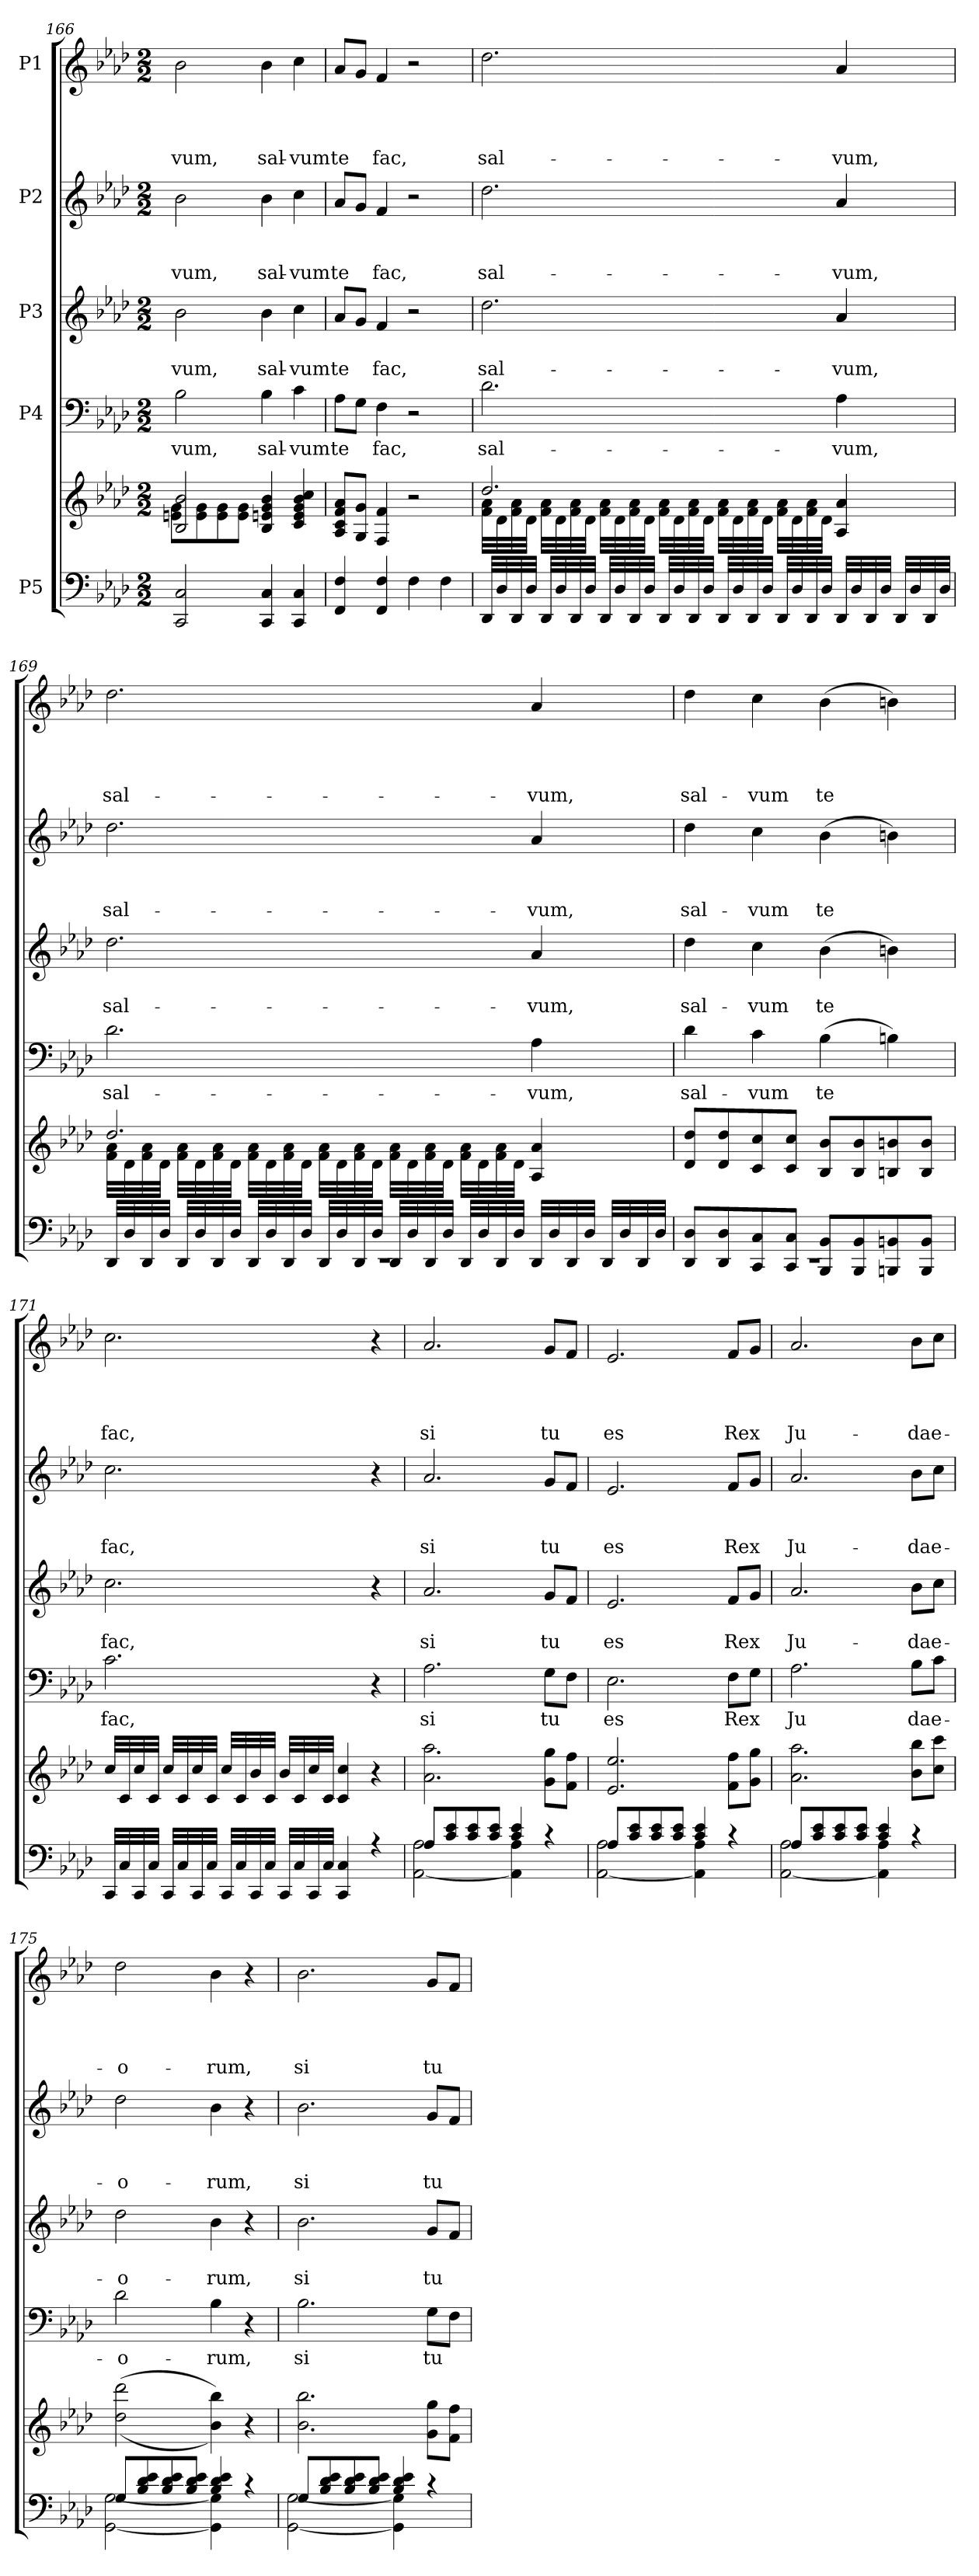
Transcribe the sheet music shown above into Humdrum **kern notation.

**kern	**kern	**kern	**text	**kern	**text	**text	**kern	**text	**text	**text	**kern	**text	**text	**text	**text
*part5	*part5	*part4	*part4	*part3	*part3	*part3	*part2	*part2	*part2	*part2	*part1	*part1	*part1	*part1	*part1
*staff6	*staff5	*staff4	*staff4	*staff3	*staff3	*staff3	*staff2	*staff2	*staff2	*staff2	*staff1	*staff1	*staff1	*staff1	*staff1
*I"P5	*	*I"P4	*	*I"P3	*	*	*I"P2	*	*	*	*I"P1	*	*	*	*
*clefF4	*clefG2	*clefF4	*	*clefG2	*	*	*clefG2	*	*	*	*clefG2	*	*	*	*
*k[b-e-a-d-]	*k[b-e-a-d-]	*k[b-e-a-d-]	*	*k[b-e-a-d-]	*	*	*k[b-e-a-d-]	*	*	*	*k[b-e-a-d-]	*	*	*	*
*A-:	*A-:	*A-:	*	*A-:	*	*	*A-:	*	*	*	*A-:	*	*	*	*
*M2/2	*M2/2	*M2/2	*	*M2/2	*	*	*M2/2	*	*	*	*M2/2	*	*	*	*
=166	=166	=166	=166	=166	=166	=166	=166	=166	=166	=166	=166	=166	=166	=166	=166
*^	*^	*	*	*	*	*	*	*	*	*	*	*	*	*	*
*	*	*	*^	*	*	*	*	*	*	*	*	*	*	*	*	*	*
!	!	!	!	!	!	!LO:LY:b	!	!	!LO:LY:b	!	!	!	!LO:LY:b	!	!	!	!	!LO:LY:b
2CC/ 2C/	1ryy	2B-/ 2b-/	8en\ 8g\L	1ryy	2B-\	-vum,	2b-\	.	-vum,	2b-\	.	.	-vum,	2b-\	.	.	.	-vum,
.	.	.	8e\ 8g\	.	.	.	.	.	.	.	.	.	.	.	.	.	.	.
.	.	.	8e\ 8g\	.	.	.	.	.	.	.	.	.	.	.	.	.	.	.
.	.	.	8e\ 8g\J	.	.	.	.	.	.	.	.	.	.	.	.	.	.	.
!	!	!	!	!	!	!LO:LY:b	!	!	!LO:LY:b	!	!	!	!LO:LY:b	!	!	!	!	!LO:LY:b
4CC/ 4C/	.	4B-/ 4eni/ 4g/ 4b-/	2ryy	.	4B-\	sal-	4b-\	.	sal-	4b-\	.	.	sal-	4b-\	.	.	.	sal-
!	!	!	!	!	!	!LO:LY:b	!	!	!LO:LY:b	!	!	!	!LO:LY:b	!	!	!	!	!LO:LY:b
4CC/ 4C/	.	4c/ 4e/ 4g/ 4b-/ 4cc/	.	.	4c\	-vum	4cc\	.	-vum	4cc\	.	.	-vum	4cc\	.	.	.	-vum
=167	=167	=167	=167	=167	=167	=167	=167	=167	=167	=167	=167	=167	=167	=167	=167	=167	=167	=167
!	!	!	!	!	!	!LO:LY:b	!	!	!LO:LY:b	!	!	!	!LO:LY:b	!	!	!	!	!LO:LY:b
4FF/ 4F/	1ryy	8A-/ 8c/ 8f/ 8a-/L	1ryy	1ryy	8A-\L	te	8a-/L	.	te	8a-/L	.	.	te	8a-/L	.	.	.	te
.	.	8G/ 8g/J	.	.	8G\J	.	8g/J	.	.	8g/J	.	.	.	8g/J	.	.	.	.
!	!	!	!	!	!	!LO:LY:b	!	!	!LO:LY:b	!	!	!	!LO:LY:b	!	!	!	!	!LO:LY:b
4FF/ 4F/	.	4F/ 4f/	.	.	4F\	fac,	4f/	.	fac,	4f/	.	.	fac,	4f/	.	.	.	fac,
4F\	.	2r	.	.	2r	.	2r	.	.	2r	.	.	.	2r	.	.	.	.
4F\	.	.	.	.	.	.	.	.	.	.	.	.	.	.	.	.	.	.
!!LO:PB:g=z
=168	=168	=168	=168	=168	=168	=168	=168	=168	=168	=168	=168	=168	=168	=168	=168	=168	=168	=168
!	!	!	!	!	!	!LO:LY:b	!	!	!LO:LY:b	!	!	!	!LO:LY:b	!	!	!	!	!LO:LY:b
32DD-/LLL	1ryy	2.dd-/	32f\ 32a-\LLL	1ryy	2.d-\	sal-	2.dd-\	.	sal-	2.dd-\	.	.	sal-	2.dd-\	.	.	.	sal-
32D-/	.	.	32d-\	.	.	.	.	.	.	.	.	.	.	.	.	.	.	.
32DD-/	.	.	32f\ 32a-\	.	.	.	.	.	.	.	.	.	.	.	.	.	.	.
32D-/JJJ	.	.	32d-\JJJ	.	.	.	.	.	.	.	.	.	.	.	.	.	.	.
32DD-/LLL	.	.	32f\ 32a-\LLL	.	.	.	.	.	.	.	.	.	.	.	.	.	.	.
32D-/	.	.	32d-\	.	.	.	.	.	.	.	.	.	.	.	.	.	.	.
32DD-/	.	.	32f\ 32a-\	.	.	.	.	.	.	.	.	.	.	.	.	.	.	.
32D-/JJJ	.	.	32d-\JJJ	.	.	.	.	.	.	.	.	.	.	.	.	.	.	.
32DD-/LLL	.	.	32f\ 32a-\LLL	.	.	.	.	.	.	.	.	.	.	.	.	.	.	.
32D-/	.	.	32d-\	.	.	.	.	.	.	.	.	.	.	.	.	.	.	.
32DD-/	.	.	32f\ 32a-\	.	.	.	.	.	.	.	.	.	.	.	.	.	.	.
32D-/JJJ	.	.	32d-\JJJ	.	.	.	.	.	.	.	.	.	.	.	.	.	.	.
32DD-/LLL	.	.	32f\ 32a-\LLL	.	.	.	.	.	.	.	.	.	.	.	.	.	.	.
32D-/	.	.	32d-\	.	.	.	.	.	.	.	.	.	.	.	.	.	.	.
32DD-/	.	.	32f\ 32a-\	.	.	.	.	.	.	.	.	.	.	.	.	.	.	.
32D-/JJJ	.	.	32d-\JJJ	.	.	.	.	.	.	.	.	.	.	.	.	.	.	.
32DD-/LLL	.	.	32f\ 32a-\LLL	.	.	.	.	.	.	.	.	.	.	.	.	.	.	.
32D-/	.	.	32d-\	.	.	.	.	.	.	.	.	.	.	.	.	.	.	.
32DD-/	.	.	32f\ 32a-\	.	.	.	.	.	.	.	.	.	.	.	.	.	.	.
32D-/JJJ	.	.	32d-\JJJ	.	.	.	.	.	.	.	.	.	.	.	.	.	.	.
32DD-/LLL	.	.	32f\ 32a-\LLL	.	.	.	.	.	.	.	.	.	.	.	.	.	.	.
32D-/	.	.	32d-\	.	.	.	.	.	.	.	.	.	.	.	.	.	.	.
32DD-/	.	.	32f\ 32a-\	.	.	.	.	.	.	.	.	.	.	.	.	.	.	.
32D-/JJJ	.	.	32d-\JJJ	.	.	.	.	.	.	.	.	.	.	.	.	.	.	.
!	!	!	!	!	!	!LO:LY:b	!	!	!LO:LY:b	!	!	!	!LO:LY:b	!	!	!	!	!LO:LY:b
32DD-/LLL	.	4A-/ 4a-/	4ryy	.	4A-\	-vum,	4a-/	.	-vum,	4a-/	.	.	-vum,	4a-/	.	.	.	-vum,
32D-/	.	.	.	.	.	.	.	.	.	.	.	.	.	.	.	.	.	.
32DD-/	.	.	.	.	.	.	.	.	.	.	.	.	.	.	.	.	.	.
32D-/JJJ	.	.	.	.	.	.	.	.	.	.	.	.	.	.	.	.	.	.
32DD-/LLL	.	.	.	.	.	.	.	.	.	.	.	.	.	.	.	.	.	.
32D-/	.	.	.	.	.	.	.	.	.	.	.	.	.	.	.	.	.	.
32DD-/	.	.	.	.	.	.	.	.	.	.	.	.	.	.	.	.	.	.
32D-/JJJ	.	.	.	.	.	.	.	.	.	.	.	.	.	.	.	.	.	.
!!LO:LB:g=z
=169	=169	=169	=169	=169	=169	=169	=169	=169	=169	=169	=169	=169	=169	=169	=169	=169	=169	=169
!	!	!	!	!	!	!LO:LY:b	!	!	!LO:LY:b	!	!	!	!LO:LY:b	!	!	!	!	!LO:LY:b
32DD-/LLL	1rEE	2.dd-/	32f\ 32a-\LLL	1ryy	2.d-\	sal-	2.dd-\	.	sal-	2.dd-\	.	.	sal-	2.dd-\	.	.	.	sal-
32D-/	.	.	32d-\	.	.	.	.	.	.	.	.	.	.	.	.	.	.	.
32DD-/	.	.	32f\ 32a-\	.	.	.	.	.	.	.	.	.	.	.	.	.	.	.
32D-/JJJ	.	.	32d-\JJJ	.	.	.	.	.	.	.	.	.	.	.	.	.	.	.
32DD-/LLL	.	.	32f\ 32a-\LLL	.	.	.	.	.	.	.	.	.	.	.	.	.	.	.
32D-/	.	.	32d-\	.	.	.	.	.	.	.	.	.	.	.	.	.	.	.
32DD-/	.	.	32f\ 32a-\	.	.	.	.	.	.	.	.	.	.	.	.	.	.	.
32D-/JJJ	.	.	32d-\JJJ	.	.	.	.	.	.	.	.	.	.	.	.	.	.	.
32DD-/LLL	.	.	32f\ 32a-\LLL	.	.	.	.	.	.	.	.	.	.	.	.	.	.	.
32D-/	.	.	32d-\	.	.	.	.	.	.	.	.	.	.	.	.	.	.	.
32DD-/	.	.	32f\ 32a-\	.	.	.	.	.	.	.	.	.	.	.	.	.	.	.
32D-/JJJ	.	.	32d-\JJJ	.	.	.	.	.	.	.	.	.	.	.	.	.	.	.
32DD-/LLL	.	.	32f\ 32a-\LLL	.	.	.	.	.	.	.	.	.	.	.	.	.	.	.
32D-/	.	.	32d-\	.	.	.	.	.	.	.	.	.	.	.	.	.	.	.
32DD-/	.	.	32f\ 32a-\	.	.	.	.	.	.	.	.	.	.	.	.	.	.	.
32D-/JJJ	.	.	32d-\JJJ	.	.	.	.	.	.	.	.	.	.	.	.	.	.	.
32DD-/LLL	.	.	32f\ 32a-\LLL	.	.	.	.	.	.	.	.	.	.	.	.	.	.	.
32D-/	.	.	32d-\	.	.	.	.	.	.	.	.	.	.	.	.	.	.	.
32DD-/	.	.	32f\ 32a-\	.	.	.	.	.	.	.	.	.	.	.	.	.	.	.
32D-/JJJ	.	.	32d-\JJJ	.	.	.	.	.	.	.	.	.	.	.	.	.	.	.
32DD-/LLL	.	.	32f\ 32a-\LLL	.	.	.	.	.	.	.	.	.	.	.	.	.	.	.
32D-/	.	.	32d-\	.	.	.	.	.	.	.	.	.	.	.	.	.	.	.
32DD-/	.	.	32f\ 32a-\	.	.	.	.	.	.	.	.	.	.	.	.	.	.	.
32D-/JJJ	.	.	32d-\JJJ	.	.	.	.	.	.	.	.	.	.	.	.	.	.	.
!	!	!	!	!	!	!LO:LY:b	!	!	!LO:LY:b	!	!	!	!LO:LY:b	!	!	!	!	!LO:LY:b
32DD-/LLL	.	4A-/ 4a-/	4ryy	.	4A-\	-vum,	4a-/	.	-vum,	4a-/	.	.	-vum,	4a-/	.	.	.	-vum,
32D-/	.	.	.	.	.	.	.	.	.	.	.	.	.	.	.	.	.	.
32DD-/	.	.	.	.	.	.	.	.	.	.	.	.	.	.	.	.	.	.
32D-/JJJ	.	.	.	.	.	.	.	.	.	.	.	.	.	.	.	.	.	.
32DD-/LLL	.	.	.	.	.	.	.	.	.	.	.	.	.	.	.	.	.	.
32D-/	.	.	.	.	.	.	.	.	.	.	.	.	.	.	.	.	.	.
32DD-/	.	.	.	.	.	.	.	.	.	.	.	.	.	.	.	.	.	.
32D-/JJJ	.	.	.	.	.	.	.	.	.	.	.	.	.	.	.	.	.	.
=170	=170	=170	=170	=170	=170	=170	=170	=170	=170	=170	=170	=170	=170	=170	=170	=170	=170	=170
!	!	!	!	!	!	!LO:LY:b	!	!	!LO:LY:b	!	!	!	!LO:LY:b	!	!	!	!	!LO:LY:b
8DD-/ 8D-/L	1rEE	8d-/ 8dd-/L	1ryy	1ryy	4d-\	sal-	4dd-\	.	sal-	4dd-\	.	.	sal-	4dd-\	.	.	.	sal-
8DD-/ 8D-/	.	8d-/ 8dd-/	.	.	.	.	.	.	.	.	.	.	.	.	.	.	.	.
!	!	!	!	!	!	!LO:LY:b	!	!	!LO:LY:b	!	!	!	!LO:LY:b	!	!	!	!	!LO:LY:b
8CC/ 8C/	.	8c/ 8cc/	.	.	4c\	-vum	4cc\	.	-vum	4cc\	.	.	-vum	4cc\	.	.	.	-vum
8CC/ 8C/J	.	8c/ 8cc/J	.	.	.	.	.	.	.	.	.	.	.	.	.	.	.	.
!	!	!	!	!	!	!LO:LY:b	!	!	!LO:LY:b	!	!	!	!LO:LY:b	!	!	!	!	!LO:LY:b
8BBB-/ 8BB-/L	.	8B-/ 8b-/L	.	.	(>4B-\	te	(>4b-\	.	te	(>4b-\	.	.	te	(>4b-\	.	.	.	te
8BBB-/ 8BB-/	.	8B-/ 8b-/	.	.	.	.	.	.	.	.	.	.	.	.	.	.	.	.
8BBBn/ 8BBn/	.	8Bn/ 8bn/	.	.	4Bn\)	.	4bn\)	.	.	4bn\)	.	.	.	4bn\)	.	.	.	.
8BBB/ 8BB/J	.	8B/ 8b/J	.	.	.	.	.	.	.	.	.	.	.	.	.	.	.	.
!!LO:PB:g=z
=171	=171	=171	=171	=171	=171	=171	=171	=171	=171	=171	=171	=171	=171	=171	=171	=171	=171	=171
!	!	!	!	!	!	!LO:LY:b	!	!	!LO:LY:b	!	!	!	!LO:LY:b	!	!	!	!	!LO:LY:b
32CC/LLL	1ryy	32cc/LLL	1ryy	1ryy	2.c\	fac,	2.cc\	.	fac,	2.cc\	.	.	fac,	2.cc\	.	.	.	fac,
32C/	.	32c/	.	.	.	.	.	.	.	.	.	.	.	.	.	.	.	.
32CC/	.	32cc/	.	.	.	.	.	.	.	.	.	.	.	.	.	.	.	.
32C/JJJ	.	32c/JJJ	.	.	.	.	.	.	.	.	.	.	.	.	.	.	.	.
32CC/LLL	.	32cc/LLL	.	.	.	.	.	.	.	.	.	.	.	.	.	.	.	.
32C/	.	32c/	.	.	.	.	.	.	.	.	.	.	.	.	.	.	.	.
32CC/	.	32cc/	.	.	.	.	.	.	.	.	.	.	.	.	.	.	.	.
32C/JJJ	.	32c/JJJ	.	.	.	.	.	.	.	.	.	.	.	.	.	.	.	.
32CC/LLL	.	32cc/LLL	.	.	.	.	.	.	.	.	.	.	.	.	.	.	.	.
32C/	.	32c/	.	.	.	.	.	.	.	.	.	.	.	.	.	.	.	.
32CC/	.	32b-/	.	.	.	.	.	.	.	.	.	.	.	.	.	.	.	.
32C/JJJ	.	32c/JJJ	.	.	.	.	.	.	.	.	.	.	.	.	.	.	.	.
32CC/LLL	.	32b-/LLL	.	.	.	.	.	.	.	.	.	.	.	.	.	.	.	.
32C/	.	32c/	.	.	.	.	.	.	.	.	.	.	.	.	.	.	.	.
32CC/	.	32cc/	.	.	.	.	.	.	.	.	.	.	.	.	.	.	.	.
32C/JJJ	.	32c/JJJ	.	.	.	.	.	.	.	.	.	.	.	.	.	.	.	.
4CC/ 4C/	.	4c/ 4cc/	.	.	.	.	.	.	.	.	.	.	.	.	.	.	.	.
4r	.	4r	.	.	4r	.	4r	.	.	4r	.	.	.	4r	.	.	.	.
=172	=172	=172	=172	=172	=172	=172	=172	=172	=172	=172	=172	=172	=172	=172	=172	=172	=172	=172
!	!	!	!	!	!	!LO:LY:b	!	!	!LO:LY:b	!	!	!	!LO:LY:b	!	!	!	!	!LO:LY:b
8A-/L	[<2AA-\ 2A-\	2.a-\ 2.aa-\	1ryy	1ryy	2.A-\	si	2.a-/	.	si	2.a-/	.	.	si	2.a-/	.	.	.	si
8c/ 8e-/	.	.	.	.	.	.	.	.	.	.	.	.	.	.	.	.	.	.
8c/ 8e-/	.	.	.	.	.	.	.	.	.	.	.	.	.	.	.	.	.	.
8c/ 8e-/J	.	.	.	.	.	.	.	.	.	.	.	.	.	.	.	.	.	.
4c/ 4e-/	4AA-\] 4A-\	.	.	.	.	.	.	.	.	.	.	.	.	.	.	.	.	.
!	!	!	!	!	!	!LO:LY:b	!	!	!LO:LY:b	!	!	!	!LO:LY:b	!	!	!	!	!LO:LY:b
4rc	4ryy	8g\ 8gg\L	.	.	8G\L	tu	8g/L	.	tu	8g/L	.	.	tu	8g/L	.	.	.	tu
.	.	8f\ 8ff\J	.	.	8F\J	.	8f/J	.	.	8f/J	.	.	.	8f/J	.	.	.	.
=173	=173	=173	=173	=173	=173	=173	=173	=173	=173	=173	=173	=173	=173	=173	=173	=173	=173	=173
!	!	!	!	!	!	!LO:LY:b	!	!	!LO:LY:b	!	!	!	!LO:LY:b	!	!	!	!	!LO:LY:b
8A-/L	[<2AA-\ 2A-\	2.e-/ 2.ee-/	1ryy	1ryy	2.E-\	es	2.e-/	.	es	2.e-/	.	.	es	2.e-/	.	.	.	es
8c/ 8e-/	.	.	.	.	.	.	.	.	.	.	.	.	.	.	.	.	.	.
8c/ 8e-/	.	.	.	.	.	.	.	.	.	.	.	.	.	.	.	.	.	.
8c/ 8e-/J	.	.	.	.	.	.	.	.	.	.	.	.	.	.	.	.	.	.
4c/ 4e-/	4AA-\] 4A-\	.	.	.	.	.	.	.	.	.	.	.	.	.	.	.	.	.
!	!	!	!	!	!	!LO:LY:b	!	!	!LO:LY:b	!	!	!	!LO:LY:b	!	!	!	!	!LO:LY:b
4rc	4ryy	8f\ 8ff\L	.	.	8F\L	Rex	8f/L	.	Rex	8f/L	.	.	Rex	8f/L	.	.	.	Rex
.	.	8g\ 8gg\J	.	.	8G\J	.	8g/J	.	.	8g/J	.	.	.	8g/J	.	.	.	.
=174	=174	=174	=174	=174	=174	=174	=174	=174	=174	=174	=174	=174	=174	=174	=174	=174	=174	=174
!	!	!	!	!	!	!LO:LY:b	!	!	!LO:LY:b	!	!	!	!LO:LY:b	!	!	!	!	!LO:LY:b
8A-/L	[<2AA-\ 2A-\	2.a-\ 2.aa-\	1ryy	1ryy	2.A-\	Ju	2.a-/	.	Ju-	2.a-/	.	.	Ju-	2.a-/	.	.	.	Ju-
8c/ 8e-/	.	.	.	.	.	.	.	.	.	.	.	.	.	.	.	.	.	.
8c/ 8e-/	.	.	.	.	.	.	.	.	.	.	.	.	.	.	.	.	.	.
8c/ 8e-/J	.	.	.	.	.	.	.	.	.	.	.	.	.	.	.	.	.	.
4c/ 4e-/	4AA-\] 4A-\	.	.	.	.	.	.	.	.	.	.	.	.	.	.	.	.	.
!	!	!	!	!	!	!LO:LY:b	!	!	!LO:LY:b	!	!	!	!LO:LY:b	!	!	!	!	!LO:LY:b
4rc	4ryy	8b-\ 8bb-\L	.	.	8B-\L	dae-	8b-\L	.	-dae-	8b-\L	.	.	-dae-	8b-\L	.	.	.	-dae-
.	.	8cc\ 8ccc\J	.	.	8c\J	.	8cc\J	.	.	8cc\J	.	.	.	8cc\J	.	.	.	.
!!LO:LB:g=z
=175	=175	=175	=175	=175	=175	=175	=175	=175	=175	=175	=175	=175	=175	=175	=175	=175	=175	=175
!	!	!	!	!	!	!LO:LY:b	!	!	!LO:LY:b	!	!	!	!LO:LY:b	!	!	!	!	!LO:LY:b
8G/L	[<2GG\ [<2G\	(>(<2dd-\ 2ddd-\	1ryy	1ryy	2d-\	-o-	2dd-\	.	-o-	2dd-\	.	.	-o-	2dd-\	.	.	.	-o-
8B-/ 8d-/ 8e-/	.	.	.	.	.	.	.	.	.	.	.	.	.	.	.	.	.	.
8B-/ 8d-/ 8e-/	.	.	.	.	.	.	.	.	.	.	.	.	.	.	.	.	.	.
8B-/ 8d-/ 8e-/J	.	.	.	.	.	.	.	.	.	.	.	.	.	.	.	.	.	.
!	!	!	!	!	!	!LO:LY:b	!	!	!LO:LY:b	!	!	!	!LO:LY:b	!	!	!	!	!LO:LY:b
4B-/ 4d-/ 4e-/	4GG\] 4G\]	4b-\ 4bb-\))	.	.	4B-\	-rum,	4b-\	.	-rum,	4b-\	.	.	-rum,	4b-\	.	.	.	-rum,
4rc	4ryy	4r	.	.	4r	.	4r	.	.	4r	.	.	.	4r	.	.	.	.
=176	=176	=176	=176	=176	=176	=176	=176	=176	=176	=176	=176	=176	=176	=176	=176	=176	=176	=176
!	!	!	!	!	!	!LO:LY:b	!	!	!LO:LY:b	!	!	!	!LO:LY:b	!	!	!	!	!LO:LY:b
8G/L	[<2GG\ [<2G\	2.b-\ 2.bb-\	1ryy	1ryy	2.B-\	si	2.b-\	.	si	2.b-\	.	.	si	2.b-\	.	.	.	si
8B-/ 8d-/ 8e-/	.	.	.	.	.	.	.	.	.	.	.	.	.	.	.	.	.	.
8B-/ 8d-/ 8e-/	.	.	.	.	.	.	.	.	.	.	.	.	.	.	.	.	.	.
8B-/ 8d-/ 8e-/J	.	.	.	.	.	.	.	.	.	.	.	.	.	.	.	.	.	.
4B-/ 4d-/ 4e-/	4GG\] 4G\]	.	.	.	.	.	.	.	.	.	.	.	.	.	.	.	.	.
!	!	!	!	!	!	!LO:LY:b	!	!	!LO:LY:b	!	!	!	!LO:LY:b	!	!	!	!	!LO:LY:b
4rc	4ryy	8g\ 8gg\L	.	.	8G\L	tu	8g/L	.	tu	8g/L	.	.	tu	8g/L	.	.	.	tu
.	.	8f\ 8ff\J	.	.	8F\J	.	8f/J	.	.	8f/J	.	.	.	8f/J	.	.	.	.
*v	*v	*	*	*	*	*	*	*	*	*	*	*	*	*	*	*	*	*
*	*v	*v	*v	*	*	*	*	*	*	*	*	*	*	*	*	*	*
=	=	=	=	=	=	=	=	=	=	=	=	=	=	=	=
*-	*-	*-	*-	*-	*-	*-	*-	*-	*-	*-	*-	*-	*-	*-	*-
